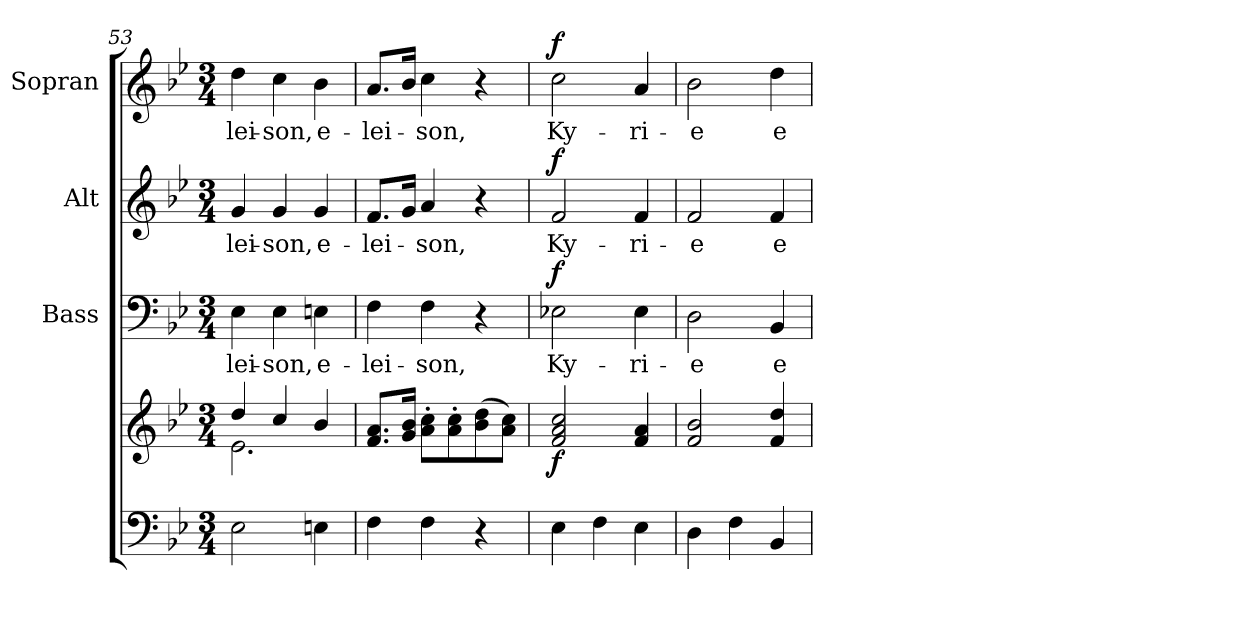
**kern	**kern	**dynam	**kern	**text	**dynam	**kern	**text	**dynam	**kern	**text	**dynam
*part4	*part4	*part4	*part3	*part3	*part3	*part2	*part2	*part2	*part1	*part1	*part1
*staff5	*staff4	*staff4/5	*staff3	*staff3	*staff3	*staff2	*staff2	*staff2	*staff1	*staff1	*staff1
*	*	*	*I"Bass	*	*	*I"Alt	*	*	*I"Sopran	*	*
*	*	*	*I'B.	*	*	*I'A.	*	*	*I'S.	*	*
*clefF4	*clefG2	*	*clefF4	*	*	*clefG2	*	*	*clefG2	*	*
*k[b-e-]	*k[b-e-]	*	*k[b-e-]	*	*	*k[b-e-]	*	*	*k[b-e-]	*	*
*B-:	*B-:	*	*B-:	*	*	*B-:	*	*	*B-:	*	*
*M3/4	*M3/4	*	*M3/4	*	*	*M3/4	*	*	*M3/4	*	*
=53	=53	=53	=53	=53	=53	=53	=53	=53	=53	=53	=53
*	*^	*	*	*	*	*	*	*	*	*	*
!	!	!	!	!	!LO:LY:b	!	!	!LO:LY:b	!	!	!LO:LY:b	!
2E-\	4dd/	2.e-\	.	4E-\	-lei-	.	4g/	-lei-	.	4dd\	-lei-	.
!	!	!	!	!	!LO:LY:b	!	!	!LO:LY:b	!	!	!LO:LY:b	!
.	4cc/	.	.	4E-\	-son,	.	4g/	-son,	.	4cc\	-son,	.
!	!	!	!	!	!LO:LY:b	!	!	!LO:LY:b	!	!	!LO:LY:b	!
4En\	4b-/	.	.	4En\	e-	.	4g/	e-	.	4b-\	e-	.
*	*v	*v	*	*	*	*	*	*	*	*	*	*
!!LO:PB:g=z
=54	=54	=54	=54	=54	=54	=54	=54	=54	=54	=54	=54
!	!	!	!	!LO:LY:b	!	!	!LO:LY:b	!	!	!LO:LY:b	!
4F\	8.f/ 8.a/L	.	4F\	-lei-	.	8.f/L	-lei-	.	8.a/L	-lei-	.
.	16g/ 16b-/Jk	.	.	.	.	16g/Jk	.	.	16b-/Jk	.	.
!	!	!	!	!LO:LY:b	!	!	!LO:LY:b	!	!	!LO:LY:b	!
4F\	8a\'> 8cc\'>L	.	4F\	-son,	.	4a/	-son,	.	4cc\	-son,	.
.	8a\'> 8cc\'>	.	.	.	.	.	.	.	.	.	.
4r	(>8b-\ 8dd\	.	4r	.	.	4r	.	.	4r	.	.
.	8a\ 8cc\J)	.	.	.	.	.	.	.	.	.	.
=55	=55	=55	=55	=55	=55	=55	=55	=55	=55	=55	=55
!	!	!LO:DY:b	!	!LO:LY:b	!LO:DY:a	!	!LO:LY:b	!LO:DY:a	!	!LO:LY:b	!LO:DY:a
4E-\	2f/ 2a/ 2cc/	f	2E-X\	Ky-	f	2f/	Ky-	f	2cc\	Ky-	f
4F\	.	.	.	.	.	.	.	.	.	.	.
!	!	!	!	!LO:LY:b	!	!	!LO:LY:b	!	!	!LO:LY:b	!
4E-\	4f/ 4a/	.	4E-\	-ri-	.	4f/	-ri-	.	4a/	-ri-	.
=56	=56	=56	=56	=56	=56	=56	=56	=56	=56	=56	=56
!	!	!	!	!LO:LY:b	!	!	!LO:LY:b	!	!	!LO:LY:b	!
4D\	2f/ 2b-/	.	2D\	-e	.	2f/	-e	.	2b-\	-e	.
4F\	.	.	.	.	.	.	.	.	.	.	.
!	!	!	!	!LO:LY:b	!	!	!LO:LY:b	!	!	!LO:LY:b	!
4BB-/	4f/ 4dd/	.	4BB-/	e-	.	4f/	e-	.	4dd\	e-	.
=	=	=	=	=	=	=	=	=	=	=	=
*-	*-	*-	*-	*-	*-	*-	*-	*-	*-	*-	*-
